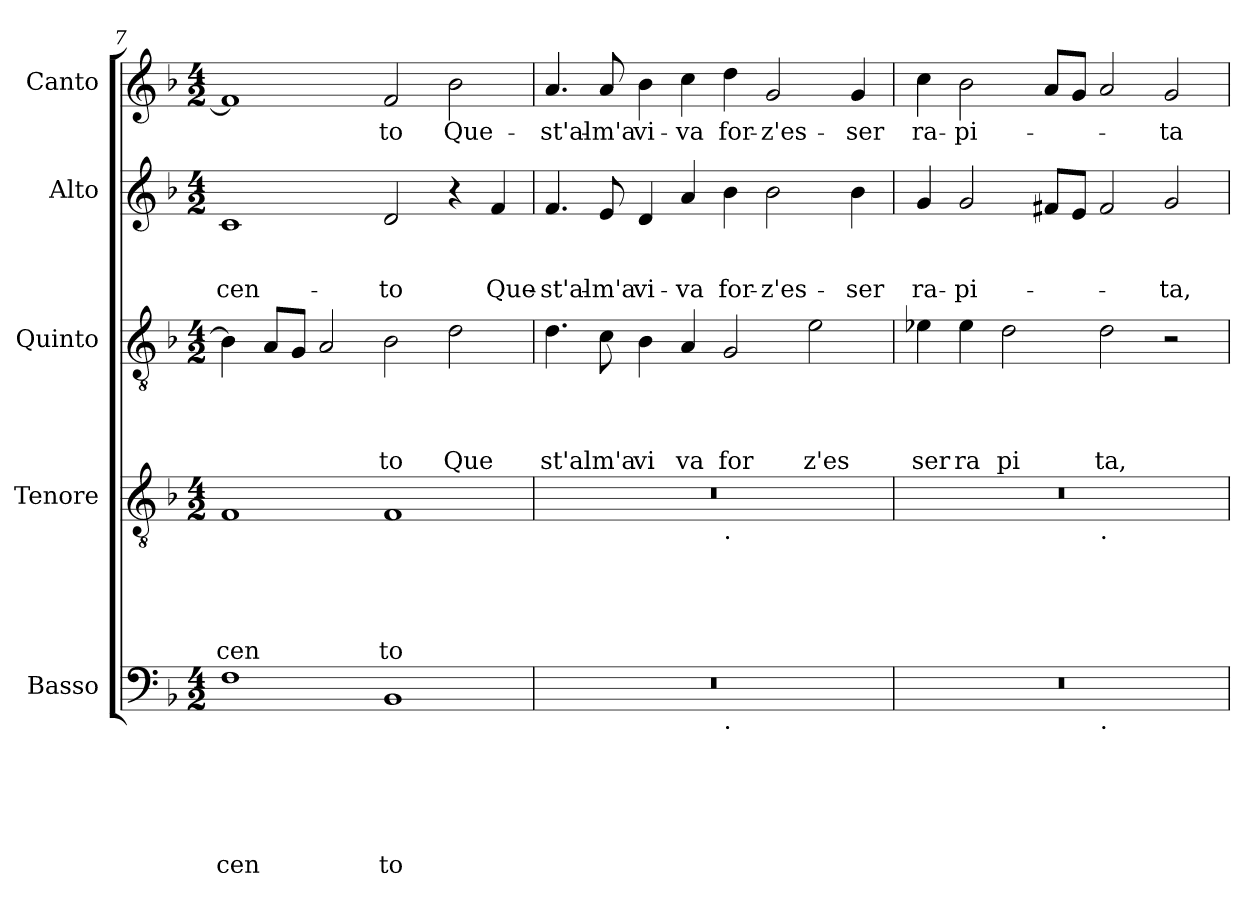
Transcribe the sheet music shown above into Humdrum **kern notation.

**kern	**text	**text	**text	**text	**text	**text	**kern	**text	**text	**text	**text	**text	**kern	**text	**text	**text	**text	**kern	**text	**text	**text	**kern	**text
*part5	*part5	*part5	*part5	*part5	*part5	*part5	*part4	*part4	*part4	*part4	*part4	*part4	*part3	*part3	*part3	*part3	*part3	*part2	*part2	*part2	*part2	*part1	*part1
*staff5	*staff5	*staff5	*staff5	*staff5	*staff5	*staff5	*staff4	*staff4	*staff4	*staff4	*staff4	*staff4	*staff3	*staff3	*staff3	*staff3	*staff3	*staff2	*staff2	*staff2	*staff2	*staff1	*staff1
*I"Basso	*	*	*	*	*	*	*I"Tenore	*	*	*	*	*	*I"Quinto	*	*	*	*	*I"Alto	*	*	*	*I"Canto	*
*clefF4	*	*	*	*	*	*	*clefGv2	*	*	*	*	*	*clefGv2	*	*	*	*	*clefG2	*	*	*	*clefG2	*
*k[b-]	*	*	*	*	*	*	*k[b-]	*	*	*	*	*	*k[b-]	*	*	*	*	*k[b-]	*	*	*	*k[b-]	*
*F:	*	*	*	*	*	*	*F:	*	*	*	*	*	*F:	*	*	*	*	*F:	*	*	*	*F:	*
*M4/2	*	*	*	*	*	*	*M4/2	*	*	*	*	*	*M4/2	*	*	*	*	*M4/2	*	*	*	*M4/2	*
=7	=7	=7	=7	=7	=7	=7	=7	=7	=7	=7	=7	=7	=7	=7	=7	=7	=7	=7	=7	=7	=7	=7	=7
!	!	!	!	!	!	!LO:LY:b	!	!	!	!	!	!LO:LY:b	!	!	!	!	!	!	!	!	!LO:LY:b	!	!
1F	.	.	.	.	.	cen	1F	.	.	.	.	cen	4B-\]	.	.	.	.	1c	.	.	-cen-	1f]	.
.	.	.	.	.	.	.	.	.	.	.	.	.	8A/L	.	.	.	.	.	.	.	.	.	.
.	.	.	.	.	.	.	.	.	.	.	.	.	8G/J	.	.	.	.	.	.	.	.	.	.
.	.	.	.	.	.	.	.	.	.	.	.	.	2A/	.	.	.	.	.	.	.	.	.	.
!	!	!	!	!	!	!LO:LY:b	!	!	!	!	!	!LO:LY:b	!	!	!	!	!LO:LY:b	!	!	!	!LO:LY:b	!	!LO:LY:b
1BB-	.	.	.	.	.	to	1F	.	.	.	.	to	2B-\	.	.	.	to	2d/	.	.	-to	2f/	-to
!	!	!	!	!	!	!	!	!	!	!	!	!	!	!	!	!	!LO:LY:b	!	!	!	!	!	!LO:LY:b
.	.	.	.	.	.	.	.	.	.	.	.	.	2d\	.	.	.	Que	4r	.	.	.	2b-\	Que-
!	!	!	!	!	!	!	!	!	!	!	!	!	!	!	!	!	!	!	!	!	!LO:LY:b	!	!
.	.	.	.	.	.	.	.	.	.	.	.	.	.	.	.	.	.	4f/	.	.	Que-	.	.
=8	=8	=8	=8	=8	=8	=8	=8	=8	=8	=8	=8	=8	=8	=8	=8	=8	=8	=8	=8	=8	=8	=8	=8
!	!	!	!	!	!	!	!	!	!	!	!	!	!	!	!	!	!LO:LY:b	!	!	!	!LO:LY:b	!	!LO:LY:b
*^	*	*	*	*	*	*	*^	*	*	*	*	*	*	*	*	*	*	*	*	*	*	*	*
0r	1ryy	.	.	.	.	.	.	0r	1ryy	.	.	.	.	.	4.d\	.	.	.	st'al	4.f/	.	.	-st'al-	4.a/	-st'al-
!	!	!	!	!	!	!	!	!	!	!	!	!	!	!	!	!	!	!	!LO:LY:b	!	!	!	!LO:LY:b	!	!LO:LY:b
.	.	.	.	.	.	.	.	.	.	.	.	.	.	.	8c\	.	.	.	m'a	8e/	.	.	-m'a	8a/	-m'a
!	!	!	!	!	!	!	!	!	!	!	!	!	!	!	!	!	!	!	!LO:LY:b	!	!	!	!LO:LY:b	!	!LO:LY:b
.	.	.	.	.	.	.	.	.	.	.	.	.	.	.	4B-\	.	.	.	vi	4d/	.	.	vi-	4b-\	vi-
!	!	!	!	!	!	!	!	!	!	!	!	!	!	!	!	!	!	!	!LO:LY:b	!	!	!	!LO:LY:b	!	!LO:LY:b
.	.	.	.	.	.	.	.	.	.	.	.	.	.	.	4A/	.	.	.	va	4a/	.	.	-va	4cc\	-va
!	!	!	!	!	!	!	!	!	!LO:TX:b:t=.	!	!	!	!	!	!	!	!	!	!	!	!	!	!	!	!
!	!LO:TX:b:t=.	!	!	!	!	!	!	!	!	!	!	!	!	!	!	!	!	!	!	!	!	!	!	!	!
!	!	!	!	!	!	!	!	!	!	!	!	!	!	!	!	!	!	!	!LO:LY:b	!	!	!	!LO:LY:b	!	!LO:LY:b
.	1ryy	.	.	.	.	.	.	.	1ryy	.	.	.	.	.	2G/	.	.	.	for	4b-\	.	.	for-	4dd\	for-
!	!	!	!	!	!	!	!	!	!	!	!	!	!	!	!	!	!	!	!	!	!	!	!LO:LY:b	!	!LO:LY:b
.	.	.	.	.	.	.	.	.	.	.	.	.	.	.	.	.	.	.	.	2b-\	.	.	-z'es-	2g/	-z'es-
!	!	!	!	!	!	!	!	!	!	!	!	!	!	!	!	!	!	!	!LO:LY:b	!	!	!	!	!	!
.	.	.	.	.	.	.	.	.	.	.	.	.	.	.	2e\	.	.	.	z'es	.	.	.	.	.	.
!	!	!	!	!	!	!	!	!	!	!	!	!	!	!	!	!	!	!	!	!	!	!	!LO:LY:b	!	!LO:LY:b
.	.	.	.	.	.	.	.	.	.	.	.	.	.	.	.	.	.	.	.	4b-\	.	.	-ser	4g/	-ser
=9	=9	=9	=9	=9	=9	=9	=9	=9	=9	=9	=9	=9	=9	=9	=9	=9	=9	=9	=9	=9	=9	=9	=9	=9	=9
!	!	!	!	!	!	!	!	!	!	!	!	!	!	!	!	!	!	!	!LO:LY:b	!	!	!	!LO:LY:b	!	!LO:LY:b
0r	1ryy	.	.	.	.	.	.	0r	1ryy	.	.	.	.	.	4e-\	.	.	.	ser	4g/	.	.	ra-	4cc\	ra-
!	!	!	!	!	!	!	!	!	!	!	!	!	!	!	!	!	!	!	!LO:LY:b	!	!	!	!LO:LY:b	!	!LO:LY:b
.	.	.	.	.	.	.	.	.	.	.	.	.	.	.	4e-\	.	.	.	ra	2g/	.	.	-pi-	2b-\	-pi-
!	!	!	!	!	!	!	!	!	!	!	!	!	!	!	!	!	!	!	!LO:LY:b	!	!	!	!	!	!
.	.	.	.	.	.	.	.	.	.	.	.	.	.	.	2d\	.	.	.	pi	.	.	.	.	.	.
.	.	.	.	.	.	.	.	.	.	.	.	.	.	.	.	.	.	.	.	8f#/L	.	.	.	8a/L	.
.	.	.	.	.	.	.	.	.	.	.	.	.	.	.	.	.	.	.	.	8e/J	.	.	.	8g/J	.
!	!	!	!	!	!	!	!	!	!LO:TX:b:t=.	!	!	!	!	!	!	!	!	!	!	!	!	!	!	!	!
!	!LO:TX:b:t=.	!	!	!	!	!	!	!	!	!	!	!	!	!	!	!	!	!	!	!	!	!	!	!	!
!	!	!	!	!	!	!	!	!	!	!	!	!	!	!	!	!	!	!	!LO:LY:b	!	!	!	!	!	!
.	1ryy	.	.	.	.	.	.	.	1ryy	.	.	.	.	.	2d\	.	.	.	ta,	2f#/	.	.	.	2a/	.
!	!	!	!	!	!	!	!	!	!	!	!	!	!	!	!	!	!	!	!	!	!	!	!LO:LY:b	!	!LO:LY:b
.	.	.	.	.	.	.	.	.	.	.	.	.	.	.	2r	.	.	.	.	2g/	.	.	-ta,	2g/	-ta
*v	*v	*	*	*	*	*	*	*	*	*	*	*	*	*	*	*	*	*	*	*	*	*	*	*	*
*	*	*	*	*	*	*	*v	*v	*	*	*	*	*	*	*	*	*	*	*	*	*	*	*	*
=	=	=	=	=	=	=	=	=	=	=	=	=	=	=	=	=	=	=	=	=	=	=	=
*-	*-	*-	*-	*-	*-	*-	*-	*-	*-	*-	*-	*-	*-	*-	*-	*-	*-	*-	*-	*-	*-	*-	*-
